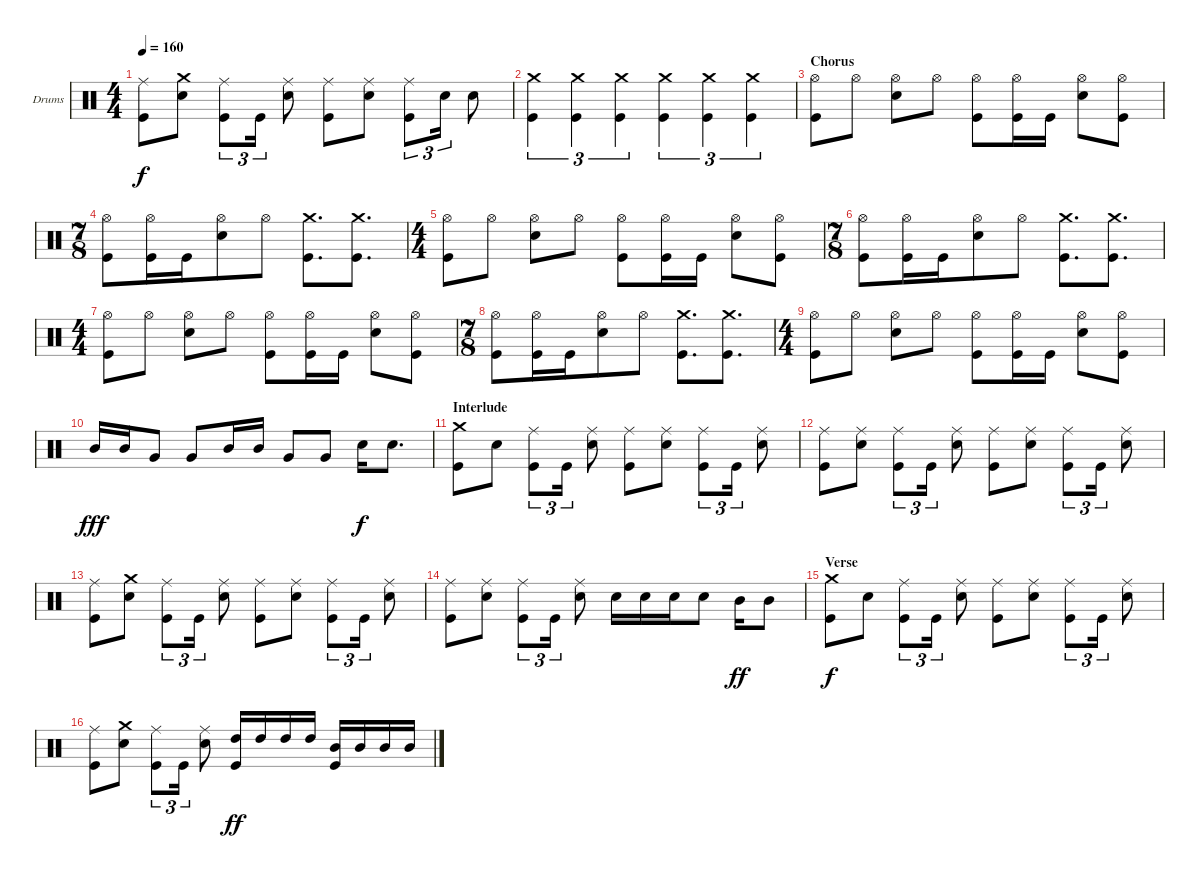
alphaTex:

\bracketExtendMode groupsimilarinstruments
\firstSystemTrackNameOrientation horizontal
\otherSystemsTrackNameOrientation horizontal
\track ("Drums" "Drums") {instrument percussion}
\staff {score}
\articulation defaults
\ts (4 4)
\tempo 160
\clef neutral
\ks c
("Ride (middle)" "Kick (hit)").8{dy f} ("Crash medium (hit)" "Snare (hit) 2").8 ("Kick (hit)" "Ride (middle)").8{tu (3 2)} "Kick (hit)".16{tu (3 2)} ("Ride (middle)" "Snare (hit) 2").8 ("Ride (middle)" "Kick (hit)").8 ("Ride (middle)" "Snare (hit) 2").8 ("Ride (middle)" "Kick (hit)").8{tu (3 2)} "Snare (hit) 2".16{tu (3 2)} "Snare (hit) 2".8 |
("Crash medium (hit)" "Kick (hit)").4{tu (3 2)} ("Crash medium (hit)" "Kick (hit)").4{tu (3 2)} ("Crash medium (hit)" "Kick (hit)").4{tu (3 2)} ("Crash medium (hit)" "Kick (hit)").4{tu (3 2)} ("Crash medium (hit)" "Kick (hit)").4{tu (3 2)} ("Crash medium (hit)" "Kick (hit)").4{tu (3 2)} |
\section ("" "Chorus")
("Hi-Hat (open)" "Kick (hit)").8 "Hi-Hat (open)".8 ("Hi-Hat (open)" "Snare (hit) 2").8 "Hi-Hat (open)".8 ("Hi-Hat (open)" "Kick (hit)").8 ("Hi-Hat (open)" "Kick (hit)").16 "Kick (hit)".16 ("Hi-Hat (open)" "Snare (hit) 2").8 ("Hi-Hat (open)" "Kick (hit)").8 |
\ts (7 8)
("Hi-Hat (open)" "Kick (hit)").8 ("Hi-Hat (open)" "Kick (hit)").16 "Kick (hit)".16 ("Hi-Hat (open)" "Snare (hit) 2").8 "Hi-Hat (open)".8 ("Crash medium (hit)" "Kick (hit)").8{d} ("Crash medium (hit)" "Kick (hit)").8{d} |
\ts (4 4)
("Hi-Hat (open)" "Kick (hit)").8 "Hi-Hat (open)".8 ("Hi-Hat (open)" "Snare (hit) 2").8 "Hi-Hat (open)".8 ("Hi-Hat (open)" "Kick (hit)").8 ("Hi-Hat (open)" "Kick (hit)").16 "Kick (hit)".16 ("Hi-Hat (open)" "Snare (hit) 2").8 ("Hi-Hat (open)" "Kick (hit)").8 |
\ts (7 8)
("Hi-Hat (open)" "Kick (hit)").8 ("Hi-Hat (open)" "Kick (hit)").16 "Kick (hit)".16 ("Hi-Hat (open)" "Snare (hit) 2").8 "Hi-Hat (open)".8 ("Crash medium (hit)" "Kick (hit)").8{d} ("Crash medium (hit)" "Kick (hit)").8{d} |
\ts (4 4)
("Hi-Hat (open)" "Kick (hit)").8 "Hi-Hat (open)".8 ("Hi-Hat (open)" "Snare (hit) 2").8 "Hi-Hat (open)".8 ("Hi-Hat (open)" "Kick (hit)").8 ("Hi-Hat (open)" "Kick (hit)").16 "Kick (hit)".16 ("Hi-Hat (open)" "Snare (hit) 2").8 ("Hi-Hat (open)" "Kick (hit)").8 |
\ts (7 8)
("Hi-Hat (open)" "Kick (hit)").8 ("Hi-Hat (open)" "Kick (hit)").16 "Kick (hit)".16 ("Hi-Hat (open)" "Snare (hit) 2").8 "Hi-Hat (open)".8 ("Crash medium (hit)" "Kick (hit)").8{d} ("Crash medium (hit)" "Kick (hit)").8{d} |
\ts (4 4)
("Hi-Hat (open)" "Kick (hit)").8 "Hi-Hat (open)".8 ("Hi-Hat (open)" "Snare (hit) 2").8 "Hi-Hat (open)".8 ("Hi-Hat (open)" "Kick (hit)").8 ("Hi-Hat (open)" "Kick (hit)").16 "Kick (hit)".16 ("Hi-Hat (open)" "Snare (hit) 2").8 ("Hi-Hat (open)" "Kick (hit)").8 |
"Mid Tom (hit)".16{dy fff} "Mid Tom (hit)".16 "Very Low Tom (hit)".8 "Very Low Tom (hit)".8 "Mid Tom (hit)".16 "Mid Tom (hit)".16 "Very Low Tom (hit)".8 "Very Low Tom (hit)".8 "Snare (hit) 2".16{dy f} "Snare (hit) 2".8{d} |
\section ("" "Interlude")
("Kick (hit)" "Crash medium (hit)").8 "Snare (hit) 2".8 ("Kick (hit)" "Ride (middle)").8{tu (3 2)} "Kick (hit)".16{tu (3 2)} ("Ride (middle)" "Snare (hit) 2").8 ("Ride (middle)" "Kick (hit)").8 ("Ride (middle)" "Snare (hit) 2").8 ("Ride (middle)" "Kick (hit)").8{tu (3 2)} "Kick (hit)".16{tu (3 2)} ("Ride (middle)" "Snare (hit) 2").8 |
("Ride (middle)" "Kick (hit)").8 ("Ride (middle)" "Snare (hit) 2").8 ("Kick (hit)" "Ride (middle)").8{tu (3 2)} "Kick (hit)".16{tu (3 2)} ("Ride (middle)" "Snare (hit) 2").8 ("Ride (middle)" "Kick (hit)").8 ("Ride (middle)" "Snare (hit) 2").8 ("Kick (hit)" "Ride (middle)").8{tu (3 2)} "Kick (hit)".16{tu (3 2)} ("Ride (middle)" "Snare (hit) 2").8 |
("Ride (middle)" "Kick (hit)").8 ("Crash medium (hit)" "Snare (hit) 2").8 ("Kick (hit)" "Ride (middle)").8{tu (3 2)} "Kick (hit)".16{tu (3 2)} ("Ride (middle)" "Snare (hit) 2").8 ("Ride (middle)" "Kick (hit)").8 ("Ride (middle)" "Snare (hit) 2").8 ("Kick (hit)" "Ride (middle)").8{tu (3 2)} "Kick (hit)".16{tu (3 2)} ("Ride (middle)" "Snare (hit) 2").8 |
("Ride (middle)" "Kick (hit)").8 ("Ride (middle)" "Snare (hit) 2").8 ("Kick (hit)" "Ride (middle)").8{tu (3 2)} "Kick (hit)".16{tu (3 2)} ("Ride (middle)" "Snare (hit) 2").8 "Snare (hit) 2".16 "Snare (hit) 2".16 "Snare (hit) 2".16 "Snare (hit) 2".8 "Mid Tom (hit)".16{dy ff} "Mid Tom (hit)".8 |
\section ("" "Verse")
("Crash medium (hit)" "Kick (hit)").8{dy f} "Snare (hit) 2".8 ("Kick (hit)" "Ride (middle)").8{tu (3 2)} "Kick (hit)".16{tu (3 2)} ("Ride (middle)" "Snare (hit) 2").8 ("Ride (middle)" "Kick (hit)").8 ("Ride (middle)" "Snare (hit) 2").8 ("Kick (hit)" "Ride (middle)").8{tu (3 2)} "Kick (hit)".16{tu (3 2)} ("Ride (middle)" "Snare (hit) 2").8 |
("Ride (middle)" "Kick (hit)").8 ("Crash medium (hit)" "Snare (hit) 2").8 ("Kick (hit)" "Ride (middle)").8{tu (3 2)} "Kick (hit)".16{tu (3 2)} ("Ride (middle)" "Snare (hit) 2").8 ("Kick (hit)" "High Tom (hit)").16{dy ff} "High Tom (hit)".16 "High Tom (hit)".16 "High Tom (hit)".16 ("Kick (hit)" "Mid Tom (hit)").16 "Mid Tom (hit)".16 "Mid Tom (hit)".16 "Mid Tom (hit)".16
